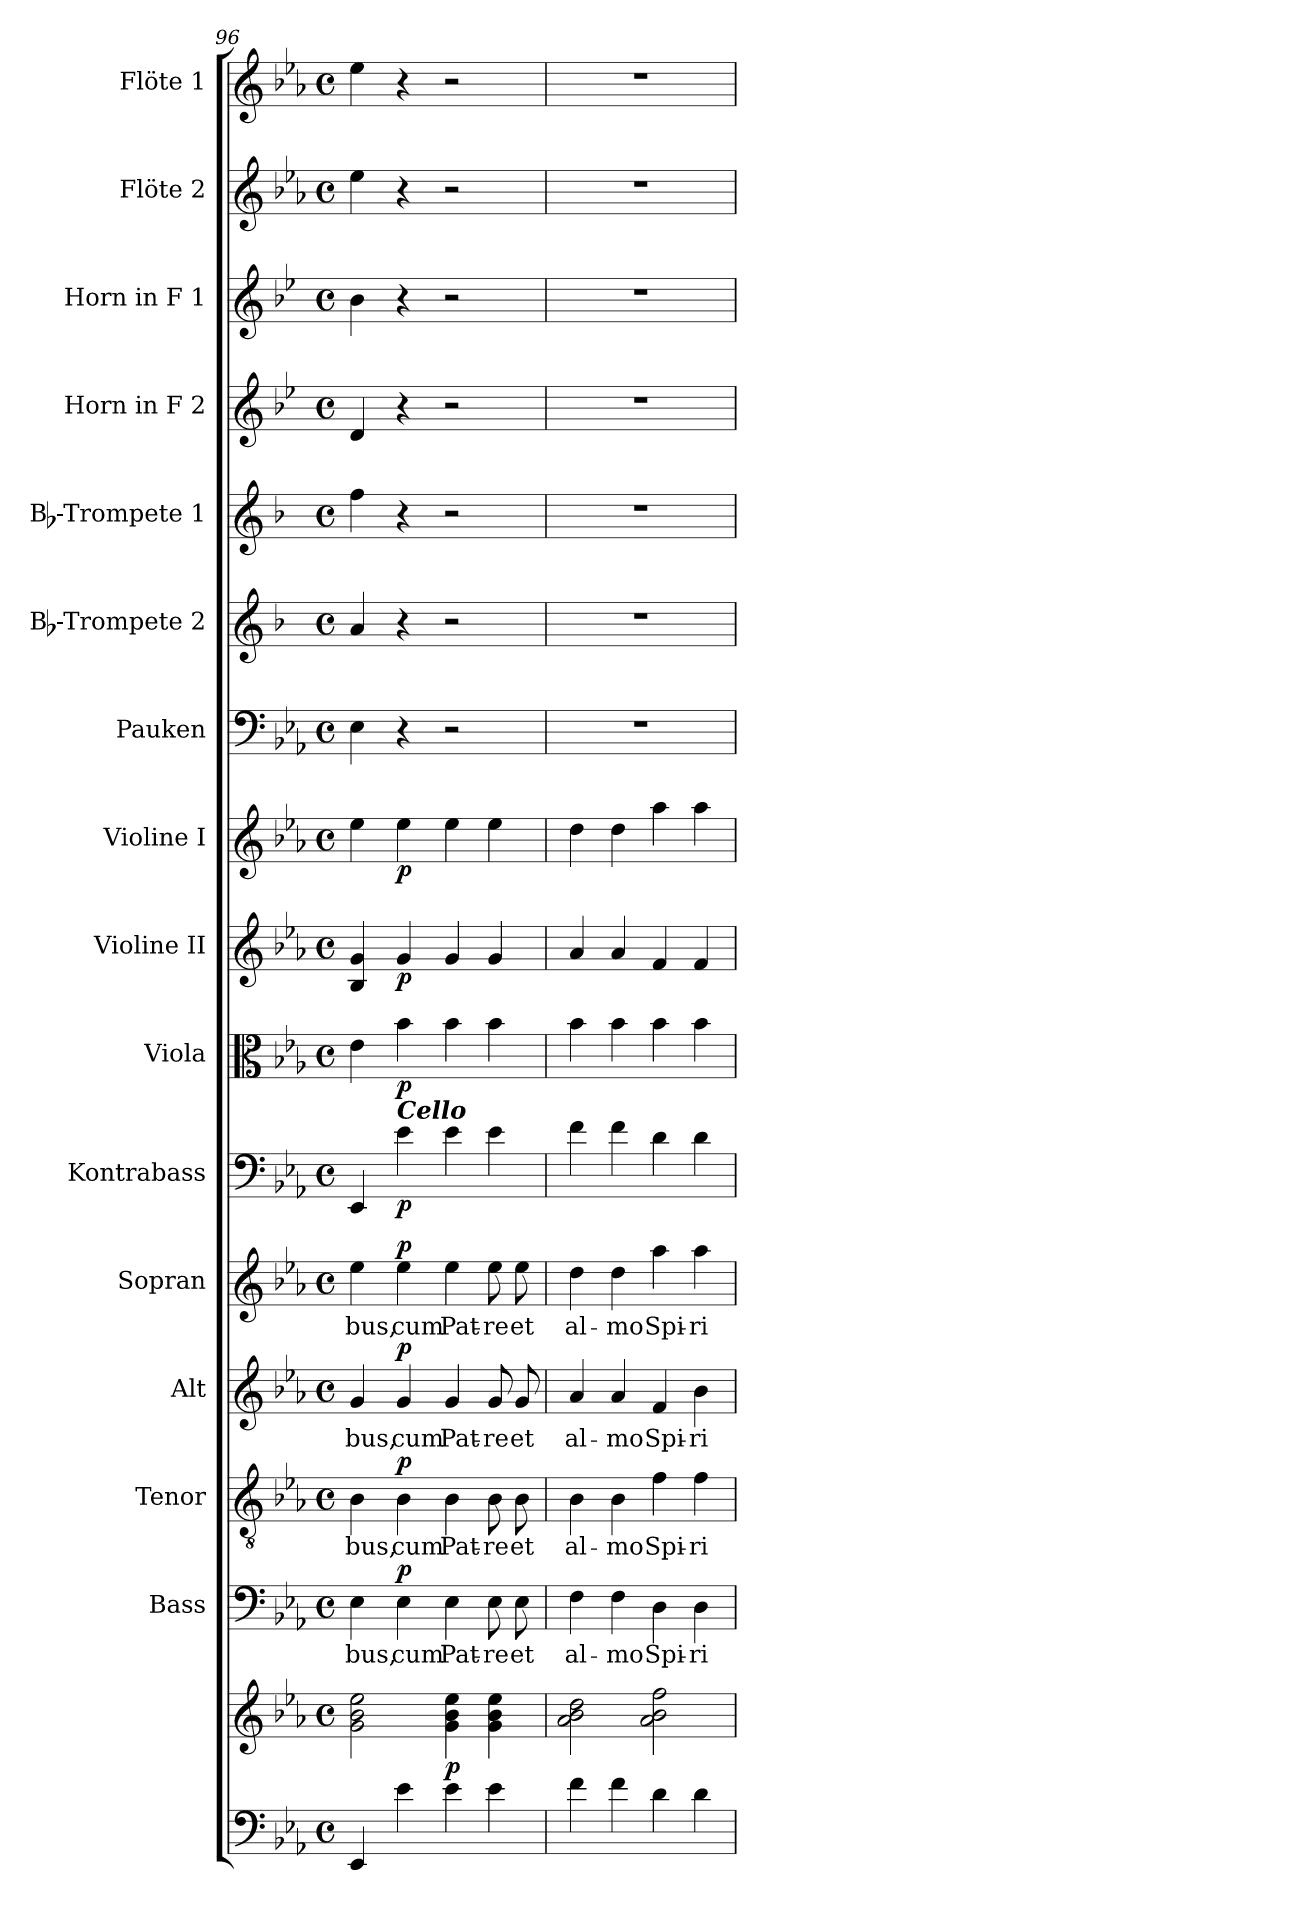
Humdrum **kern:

**kern	**kern	**dynam	**kern	**text	**dynam	**kern	**text	**dynam	**kern	**text	**dynam	**kern	**text	**dynam	**kern	**dynam	**kern	**dynam	**kern	**dynam	**kern	**dynam	**kern	**kern	**kern	**kern	**kern	**kern	**kern
*part16	*part16	*part16	*part15	*part15	*part15	*part14	*part14	*part14	*part13	*part13	*part13	*part12	*part12	*part12	*part11	*part11	*part10	*part10	*part9	*part9	*part8	*part8	*part7	*part6	*part5	*part4	*part3	*part2	*part1
*staff17	*staff16	*staff16/17	*staff15	*staff15	*staff15	*staff14	*staff14	*staff14	*staff13	*staff13	*staff13	*staff12	*staff12	*staff12	*staff11	*staff11	*staff10	*staff10	*staff9	*staff9	*staff8	*staff8	*staff7	*staff6	*staff5	*staff4	*staff3	*staff2	*staff1
*	*	*	*I"Bass	*	*	*I"Tenor	*	*	*I"Alt	*	*	*I"Sopran	*	*	*I"Kontrabass	*	*I"Viola	*	*I"Violine II	*	*I"Violine I	*	*I"Pauken	*I"Bb-Trompete 2	*I"Bb-Trompete 1	*I"Horn in F 2	*I"Horn in F 1	*I"Flöte 2	*I"Flöte 1
*	*	*	*I'B.	*	*	*I'T.	*	*	*I'A.	*	*	*I'S.	*	*	*I'Kb.	*	*I'Vla.	*	*I'Vl. II	*	*I'Vl. I	*	*I'Pk.	*I'Bb Trp. 2	*I'Bb Trp. 1	*	*	*I'Fl. 2	*I'Fl. 1
*clefF4	*clefG2	*	*clefF4	*	*	*clefGv2	*	*	*clefG2	*	*	*clefG2	*	*	*clefF4	*	*clefC3	*	*clefG2	*	*clefG2	*	*clefF4	*clefG2	*clefG2	*clefG2	*clefG2	*clefG2	*clefG2
*	*	*	*	*	*	*	*	*	*	*	*	*	*	*	*ITrd7c12	*	*	*	*	*	*	*	*	*ITrd1c2	*ITrd1c2	*ITrd4c7	*ITrd4c7	*	*
*k[b-e-a-]	*k[b-e-a-]	*	*k[b-e-a-]	*	*	*k[b-e-a-]	*	*	*k[b-e-a-]	*	*	*k[b-e-a-]	*	*	*k[b-e-a-]	*	*k[b-e-a-]	*	*k[b-e-a-]	*	*k[b-e-a-]	*	*k[b-e-a-]	*k[b-e-a-]	*k[b-e-a-]	*k[b-e-a-]	*k[b-e-a-]	*k[b-e-a-]	*k[b-e-a-]
*E-:	*E-:	*	*E-:	*	*	*E-:	*	*	*E-:	*	*	*E-:	*	*	*E-:	*	*E-:	*	*E-:	*	*E-:	*	*E-:	*E-:	*E-:	*E-:	*E-:	*E-:	*E-:
*M4/4	*M4/4	*	*M4/4	*	*	*M4/4	*	*	*M4/4	*	*	*M4/4	*	*	*M4/4	*	*M4/4	*	*M4/4	*	*M4/4	*	*M4/4	*M4/4	*M4/4	*M4/4	*M4/4	*M4/4	*M4/4
*met(c)	*met(c)	*	*met(c)	*	*	*met(c)	*	*	*met(c)	*	*	*met(c)	*	*	*met(c)	*	*met(c)	*	*met(c)	*	*met(c)	*	*met(c)	*met(c)	*met(c)	*met(c)	*met(c)	*met(c)	*met(c)
=96	=96	=96	=96	=96	=96	=96	=96	=96	=96	=96	=96	=96	=96	=96	=96	=96	=96	=96	=96	=96	=96	=96	=96	=96	=96	=96	=96	=96	=96
!	!	!	!	!LO:LY:b	!	!	!LO:LY:b	!	!	!LO:LY:b	!	!	!LO:LY:b	!	!	!	!	!	!	!	!	!	!	!	!	!	!	!	!
4EE-/	2g\ 2b-\ 2ee-\	.	4E-\	-bus,	.	4B-\	-bus,	.	4g/	-bus,	.	4ee-\	-bus,	.	4EEE-/	.	4e-\	.	4B-/ 4g/	.	4ee-\	.	4E-\	4g/	4ee-\	4G/	4e-\	4ee-\	4ee-\
!	!	!	!	!	!	!	!	!	!	!	!	!	!	!	!LO:TX:a:Bi:t=Cello	!	!	!	!	!	!	!	!	!	!	!	!	!	!
!	!	!	!	!LO:LY:b	!LO:DY:a	!	!LO:LY:b	!LO:DY:a	!	!LO:LY:b	!LO:DY:a	!	!LO:LY:b	!LO:DY:a	!	!LO:DY:b	!	!LO:DY:b	!	!LO:DY:b	!	!LO:DY:b	!	!	!	!	!	!	!
4e-\	.	.	4E-\	cum	p	4B-\	cum	p	4g/	cum	p	4ee-\	cum	p	4E-\	p	4b-\	p	4g/	p	4ee-\	p	4r	4r	4r	4r	4r	4r	4r
!	!	!LO:DY:b	!	!LO:LY:b	!	!	!LO:LY:b	!	!	!LO:LY:b	!	!	!LO:LY:b	!	!	!	!	!	!	!	!	!	!	!	!	!	!	!	!
4e-\	4g\ 4b-\ 4ee-\	p	4E-\	Pat-	.	4B-\	Pat-	.	4g/	Pat-	.	4ee-\	Pat-	.	4E-\	.	4b-\	.	4g/	.	4ee-\	.	2r	2r	2r	2r	2r	2r	2r
!	!	!	!	!LO:LY:b	!	!	!LO:LY:b	!	!	!LO:LY:b	!	!	!LO:LY:b	!	!	!	!	!	!	!	!	!	!	!	!	!	!	!	!
4e-\	4g\ 4b-\ 4ee-\	.	8E-\	-re	.	8B-\	-re	.	8g/	-re	.	8ee-\	-re	.	4E-\	.	4b-\	.	4g/	.	4ee-\	.	.	.	.	.	.	.	.
!	!	!	!	!LO:LY:b	!	!	!LO:LY:b	!	!	!LO:LY:b	!	!	!LO:LY:b	!	!	!	!	!	!	!	!	!	!	!	!	!	!	!	!
.	.	.	8E-\	et	.	8B-\	et	.	8g/	et	.	8ee-\	et	.	.	.	.	.	.	.	.	.	.	.	.	.	.	.	.
=97	=97	=97	=97	=97	=97	=97	=97	=97	=97	=97	=97	=97	=97	=97	=97	=97	=97	=97	=97	=97	=97	=97	=97	=97	=97	=97	=97	=97	=97
!	!	!	!	!LO:LY:b	!	!	!LO:LY:b	!	!	!LO:LY:b	!	!	!LO:LY:b	!	!	!	!	!	!	!	!	!	!	!	!	!	!	!	!
4f\	2a-\ 2b-\ 2dd\	.	4F\	al-	.	4B-\	al-	.	4a-/	al-	.	4dd\	al-	.	4F\	.	4b-\	.	4a-/	.	4dd\	.	1r	1r	1r	1r	1r	1r	1r
!	!	!	!	!LO:LY:b	!	!	!LO:LY:b	!	!	!LO:LY:b	!	!	!LO:LY:b	!	!	!	!	!	!	!	!	!	!	!	!	!	!	!	!
4f\	.	.	4F\	-mo	.	4B-\	-mo	.	4a-/	-mo	.	4dd\	-mo	.	4F\	.	4b-\	.	4a-/	.	4dd\	.	.	.	.	.	.	.	.
!	!	!	!	!LO:LY:b	!	!	!LO:LY:b	!	!	!LO:LY:b	!	!	!LO:LY:b	!	!	!	!	!	!	!	!	!	!	!	!	!	!	!	!
4d\	2a-\ 2b-\ 2ff\	.	4D\	Spi-	.	4f\	Spi-	.	4f/	Spi-	.	4aa-\	Spi-	.	4D\	.	4b-\	.	4f/	.	4aa-\	.	.	.	.	.	.	.	.
!	!	!	!	!LO:LY:b	!	!	!LO:LY:b	!	!	!LO:LY:b	!	!	!LO:LY:b	!	!	!	!	!	!	!	!	!	!	!	!	!	!	!	!
4d\	.	.	4D\	-ri-	.	4f\	-ri-	.	4b-\	-ri-	.	4aa-\	-ri-	.	4D\	.	4b-\	.	4f/	.	4aa-\	.	.	.	.	.	.	.	.
=	=	=	=	=	=	=	=	=	=	=	=	=	=	=	=	=	=	=	=	=	=	=	=	=	=	=	=	=	=
*-	*-	*-	*-	*-	*-	*-	*-	*-	*-	*-	*-	*-	*-	*-	*-	*-	*-	*-	*-	*-	*-	*-	*-	*-	*-	*-	*-	*-	*-
